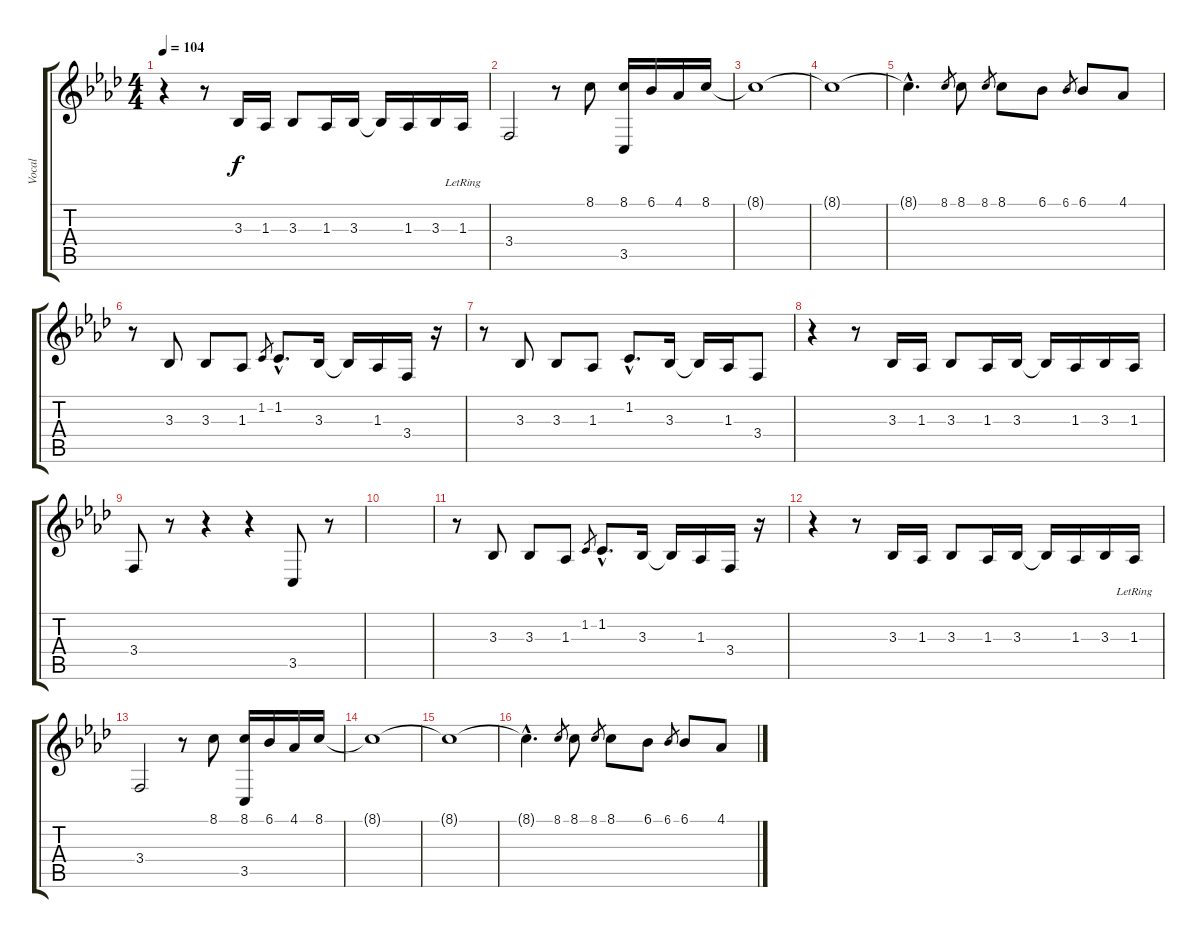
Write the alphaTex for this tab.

\track ("Vocal" "Vocal") {instrument flute}
\staff {score tabs}
\tuning (E4 B3 G3 D3 A2 E2) {hide}
\ts (4 4)
\tempo 104
\clef g2
\ks ab
r.4{dy f} r.8 3.3.16 1.3.16 3.3.8 1.3.16 3.3.16 3.3{t}.16 1.3.16 3.3.16 1.3{lr}.16 |
3.4.2 r.8 8.1.8 (8.1 3.5).16 6.1.16 4.1.16 8.1.16 |
8.1{t}.1 |
8.1{t}.1 |
8.1{hac t}.4{d} 8.1.8{gr} 8.1.8 8.1.8{gr} 8.1.8 6.1.8 6.1.8{gr} 6.1.8 4.1.8 |
r.8 3.3.8 3.3.8 1.3.8 1.2.8{gr} 1.2{hac}.8{d} 3.3.16 3.3{t}.16 1.3.16 3.4.16 r.16 |
r.8 3.3.8 3.3.8 1.3.8 1.2{hac}.8{d} 3.3.16 3.3{t}.16 1.3.16 3.4.8 |
r.4 r.8 3.3.16 1.3.16 3.3.8 1.3.16 3.3.16 3.3{t}.16 1.3.16 3.3.16 1.3.16 |
3.4.8 r.8 r.4 r.4 3.5.8 r.8 |
|
r.8 3.3.8 3.3.8 1.3.8 1.2.8{gr} 1.2{hac}.8{d} 3.3.16 3.3{t}.16 1.3.16 3.4.16 r.16 |
r.4 r.8 3.3.16 1.3.16 3.3.8 1.3.16 3.3.16 3.3{t}.16 1.3.16 3.3.16 1.3{lr}.16 |
3.4.2 r.8 8.1.8 (8.1 3.5).16 6.1.16 4.1.16 8.1.16 |
8.1{t}.1 |
8.1{t}.1 |
8.1{hac t}.4{d} 8.1.8{gr} 8.1.8 8.1.8{gr} 8.1.8 6.1.8 6.1.8{gr} 6.1.8 4.1.8
